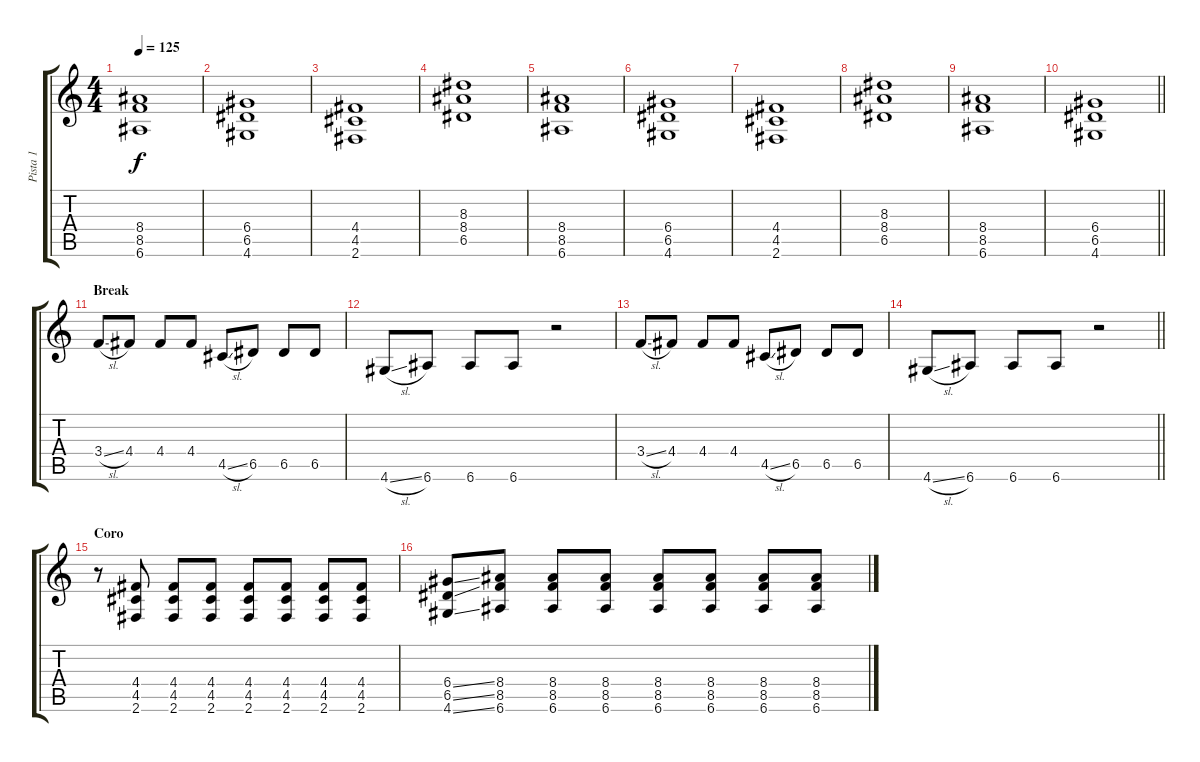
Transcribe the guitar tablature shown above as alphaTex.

\track ("Pista 1" "Pista 1") {instrument overdrivenguitar}
\staff {score tabs}
\tuning (E4 B3 G3 D3 A2 E2) {hide}
\ts (4 4)
\tempo 125
\clef g2
\ks c
(8.4 8.5 6.6).1{dy f} |
(6.4 6.5 4.6).1 |
(4.4 4.5 2.6).1 |
(8.3 8.4 6.5).1 |
(8.4 8.5 6.6).1 |
(6.4 6.5 4.6).1 |
(4.4 4.5 2.6).1 |
(8.3 8.4 6.5).1 |
(8.4 8.5 6.6).1 |
\barLineRight lightlight
(6.4 6.5 4.6).1 |
\section ("" "Break")
3.4{sl}.8 4.4.8 4.4.8 4.4.8 4.5{sl}.8 6.5.8 6.5.8 6.5.8 |
4.6{sl}.8 6.6.8 6.6.8 6.6.8 r.2 |
3.4{sl}.8 4.4.8 4.4.8 4.4.8 4.5{sl}.8 6.5.8 6.5.8 6.5.8 |
\barLineRight lightlight
4.6{sl}.8 6.6.8 6.6.8 6.6.8 r.2 |
\section ("" "Coro")
r.8 (4.4 4.5 2.6).8 (4.4 4.5 2.6).8 (4.4 4.5 2.6).8 (4.4 4.5 2.6).8 (4.4 4.5 2.6).8 (4.4 4.5 2.6).8 (4.4 4.5 2.6).8 |
(6.4{ss} 6.5{ss} 4.6{ss}).8 (8.4 8.5 6.6).8 (8.4 8.5 6.6).8 (8.4 8.5 6.6).8 (8.4 8.5 6.6).8 (8.4 8.5 6.6).8 (8.4 8.5 6.6).8 (8.4 8.5 6.6).8
